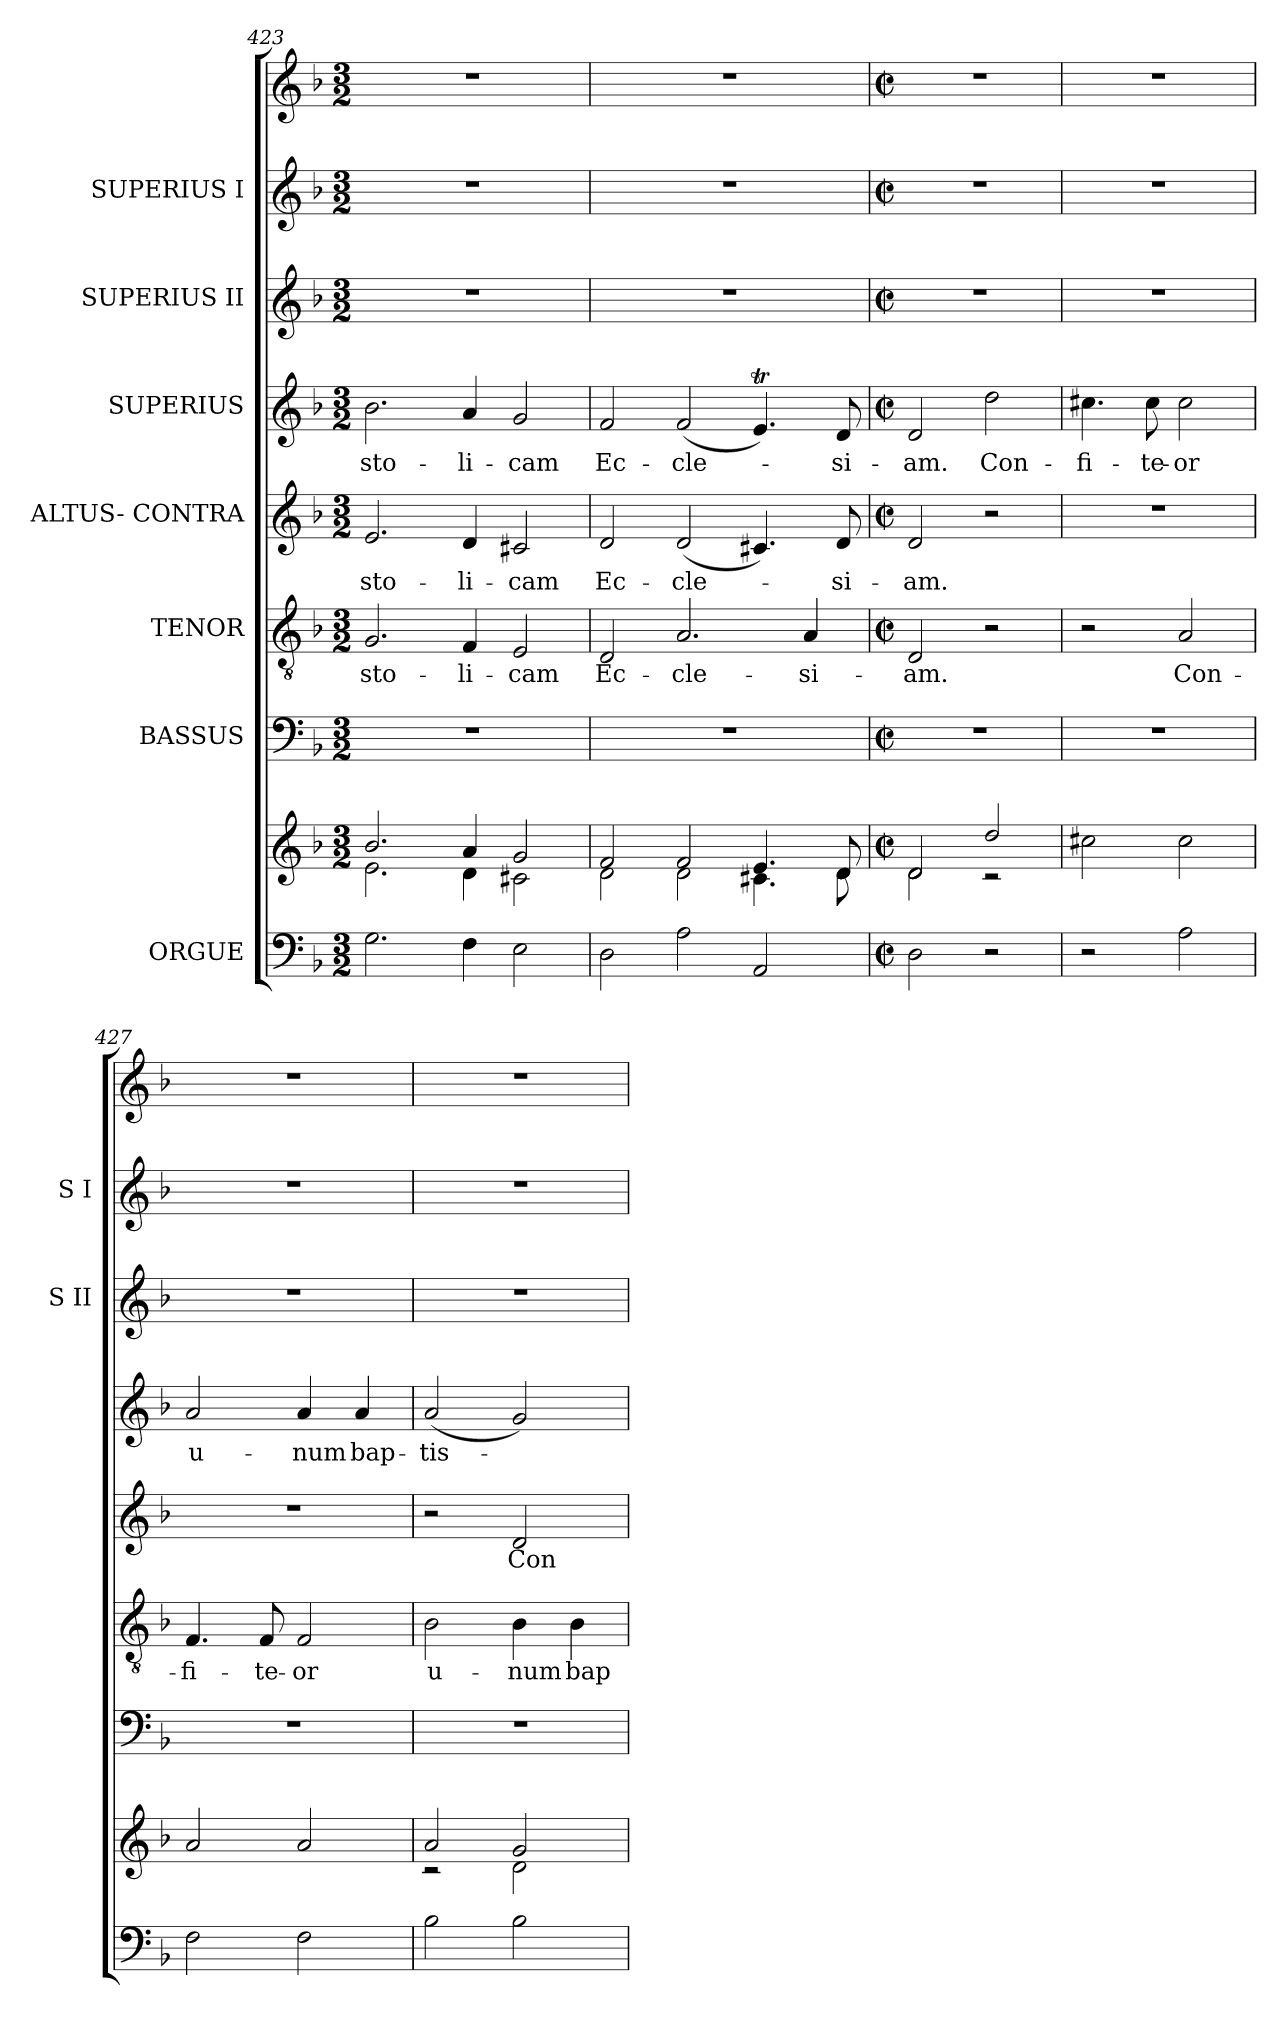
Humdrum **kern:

**kern	**kern	**kern	**kern	**text	**kern	**text	**kern	**text	**kern	**kern	**kern
*part8	*part8	*part7	*part6	*part6	*part5	*part5	*part4	*part4	*part3	*part2	*part1
*staff9	*staff8	*staff7	*staff6	*staff6	*staff5	*staff5	*staff4	*staff4	*staff3	*staff2	*staff1
*I"ORGUE	*	*I"BASSUS	*I"TENOR	*	*I"ALTUS- CONTRA	*	*I"SUPERIUS	*	*I"SUPERIUS II	*I"SUPERIUS I	*
*	*	*	*	*	*	*	*	*	*I'S II	*I'S I	*
*clefF4	*clefG2	*clefF4	*clefGv2	*	*clefG2	*	*clefG2	*	*clefG2	*clefG2	*clefG2
*k[b-]	*k[b-]	*k[b-]	*k[b-]	*	*k[b-]	*	*k[b-]	*	*k[b-]	*k[b-]	*k[b-]
*d:	*d:	*d:	*d:	*	*d:	*	*d:	*	*d:	*d:	*d:
*M3/2	*M3/2	*M3/2	*M3/2	*	*M3/2	*	*M3/2	*	*M3/2	*M3/2	*M3/2
=423	=423	=423	=423	=423	=423	=423	=423	=423	=423	=423	=423
*	*^	*	*	*	*	*	*	*	*	*	*
!	!	!	!	!	!LO:LY:b	!	!LO:LY:b	!	!LO:LY:b	!	!	!
2.G\	2.b-/	2.e\	1.r	2.G/	-sto-	2.e/	-sto-	2.b-\	-sto-	1.r	1.r	1.r
!	!	!	!	!	!LO:LY:b	!	!LO:LY:b	!	!LO:LY:b	!	!	!
4F\	4a/	4d\	.	4F/	-li-	4d/	-li-	4a/	-li-	.	.	.
!	!	!	!	!	!LO:LY:b	!	!LO:LY:b	!	!LO:LY:b	!	!	!
2E\	2g/	2c#X\	.	2E/	-cam	2c#X/	-cam	2g/	-cam	.	.	.
=424	=424	=424	=424	=424	=424	=424	=424	=424	=424	=424	=424	=424
!	!	!	!	!	!LO:LY:b	!	!LO:LY:b	!	!LO:LY:b	!	!	!
2D\	2f/	2d\	1.r	2D/	Ec-	2d/	Ec-	2f/	Ec-	1.r	1.r	1.r
!	!	!	!	!	!LO:LY:b	!	!LO:LY:b	!	!LO:LY:b	!	!	!
2A\	2f/	2d\	.	2.A/	-cle-	(<2d/	-cle-	(<2f/	-cle-	.	.	.
2AA/	4.e/	4.c#X\	.	.	.	4.c#X/)	.	4.et/)	.	.	.	.
!	!	!	!	!	!LO:LY:b	!	!	!	!	!	!	!
.	.	.	.	4A/	-si-	.	.	.	.	.	.	.
!	!	!	!	!	!	!	!LO:LY:b	!	!LO:LY:b	!	!	!
.	8d/	8d\	.	.	.	8d/	-si-	8d/	-si-	.	.	.
!!LO:LB:g=z
=425	=425	=425	=425	=425	=425	=425	=425	=425	=425	=425	=425	=425
*M2/2	*M2/2	*	*M2/2	*M2/2	*	*M2/2	*	*M2/2	*	*M2/2	*M2/2	*M2/2
*met(c|)	*met(c|)	*	*met(c|)	*met(c|)	*	*met(c|)	*	*met(c|)	*	*met(c|)	*met(c|)	*met(c|)
!	!	!	!	!	!LO:LY:b	!	!LO:LY:b	!	!LO:LY:b	!	!	!
2D\	2d/	2d\	1r	2D/	-am.	2d/	-am.	2d/	-am.	1r	1r	1r
!	!	!	!	!	!	!	!	!	!LO:LY:b	!	!	!
2r	2dd/	2rc	.	2r	.	2r	.	2dd\	Con-	.	.	.
=426	=426	=426	=426	=426	=426	=426	=426	=426	=426	=426	=426	=426
!	!	!	!	!	!	!	!	!	!LO:LY:b	!	!	!
2r	2cc#X\	1ryy	1r	2r	.	1r	.	4.cc#X\	-fi-	1r	1r	1r
!	!	!	!	!	!	!	!	!	!LO:LY:b	!	!	!
.	.	.	.	.	.	.	.	8cc#\	-te-	.	.	.
!	!	!	!	!	!LO:LY:b	!	!	!	!LO:LY:b	!	!	!
2A\	2cc#\	.	.	2A/	Con-	.	.	2cc#\	-or	.	.	.
=427	=427	=427	=427	=427	=427	=427	=427	=427	=427	=427	=427	=427
!	!	!	!	!	!LO:LY:b	!	!	!	!LO:LY:b	!	!	!
2F\	2a/	1ryy	1r	4.F/	-fi-	1r	.	2a/	u-	1r	1r	1r
!	!	!	!	!	!LO:LY:b	!	!	!	!	!	!	!
.	.	.	.	8F/	-te-	.	.	.	.	.	.	.
!	!	!	!	!	!LO:LY:b	!	!	!	!LO:LY:b	!	!	!
2F\	2a/	.	.	2F/	-or	.	.	4a/	-num	.	.	.
!	!	!	!	!	!	!	!	!	!LO:LY:b	!	!	!
.	.	.	.	.	.	.	.	4a/	bap-	.	.	.
=428	=428	=428	=428	=428	=428	=428	=428	=428	=428	=428	=428	=428
!	!	!	!	!	!LO:LY:b	!	!	!	!LO:LY:b	!	!	!
2B-\	2a/	2rc	1r	2B-\	u-	2r	.	(<2a/	-tis-	1r	1r	1r
!	!	!	!	!	!LO:LY:b	!	!LO:LY:b	!	!	!	!	!
2B-\	2g/	2d\	.	4B-\	-num	2d/	Con-	2g/)	.	.	.	.
!	!	!	!	!	!LO:LY:b	!	!	!	!	!	!	!
.	.	.	.	4B-\	bap-	.	.	.	.	.	.	.
*	*v	*v	*	*	*	*	*	*	*	*	*	*
=	=	=	=	=	=	=	=	=	=	=	=
*-	*-	*-	*-	*-	*-	*-	*-	*-	*-	*-	*-
